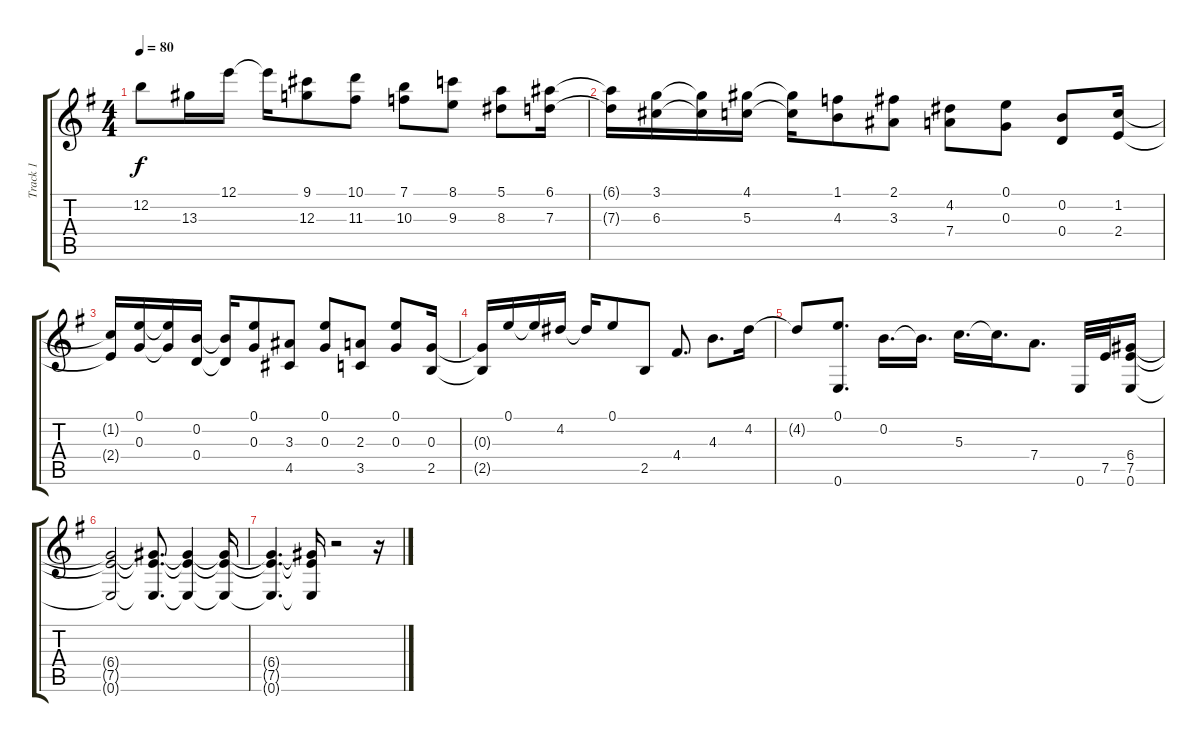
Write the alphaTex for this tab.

\track ("Track 1" "Track 1") {instrument acousticguitarsteel}
\staff {score tabs}
\tuning (E4 B3 G3 D3 A2 E2) {hide}
\ts (4 4)
\tempo 80
\clef g2
\ks eminor
12.2{t}.8{dy f} 13.3.16 12.1.16 12.1{t}.16 (9.1 12.3).8 (10.1 11.3).8 (7.1 10.3).8 (8.1 9.3).8 (5.1 8.3).8 (6.1 7.3).16 |
(6.1{t} 7.3{t}).16 (3.1 6.3).16 (3.1{t} 6.3{t}).16 (4.1 5.3).16 (4.1{t} 5.3{t}).16 (1.1 4.3).8 (2.1 3.3).8 (4.2 7.4).8 (0.1 0.3).8 (0.2 0.4).8 (1.2 2.4).16 |
(1.2{t} 2.4{t}).16 (0.1 0.3).16 (0.1{t} 0.3{t}).16 (0.2 0.4).16 (0.2{t} 0.4{t}).16 (0.1 0.3).8 (3.3 4.5).8 (0.1 0.3).8 (2.3 3.5).8 (0.1 0.3).8 (0.3 2.5).16 |
(0.3{t} 2.5{t}).16 0.1.16 0.1{t}.16 4.2.16 4.2{t}.16 0.1.8 2.5.8 4.4.8{d} 4.3.8{d} 4.2.16 |
4.2{t}.8 (0.1 0.6).8{d} 0.2.16{d} 0.2{t}.16{d} 5.3.16{d} 5.3{t}.16{d} 7.4.8{d} 0.6.32 7.5.32 (6.4 7.5 0.6).16 |
(6.4{t} 7.5{t} 0.6{t}).2 (6.4{t} 7.5{t} 0.6{t}).8{d} (6.4{t} 7.5{t} 0.6{t}).4 (6.4{t} 7.5{t} 0.6{t}).16 |
(6.4{t} 7.5{t} 0.6{t}).4{d} (6.4{t} 7.5{t} 0.6{t}).16 r.2 r.16
